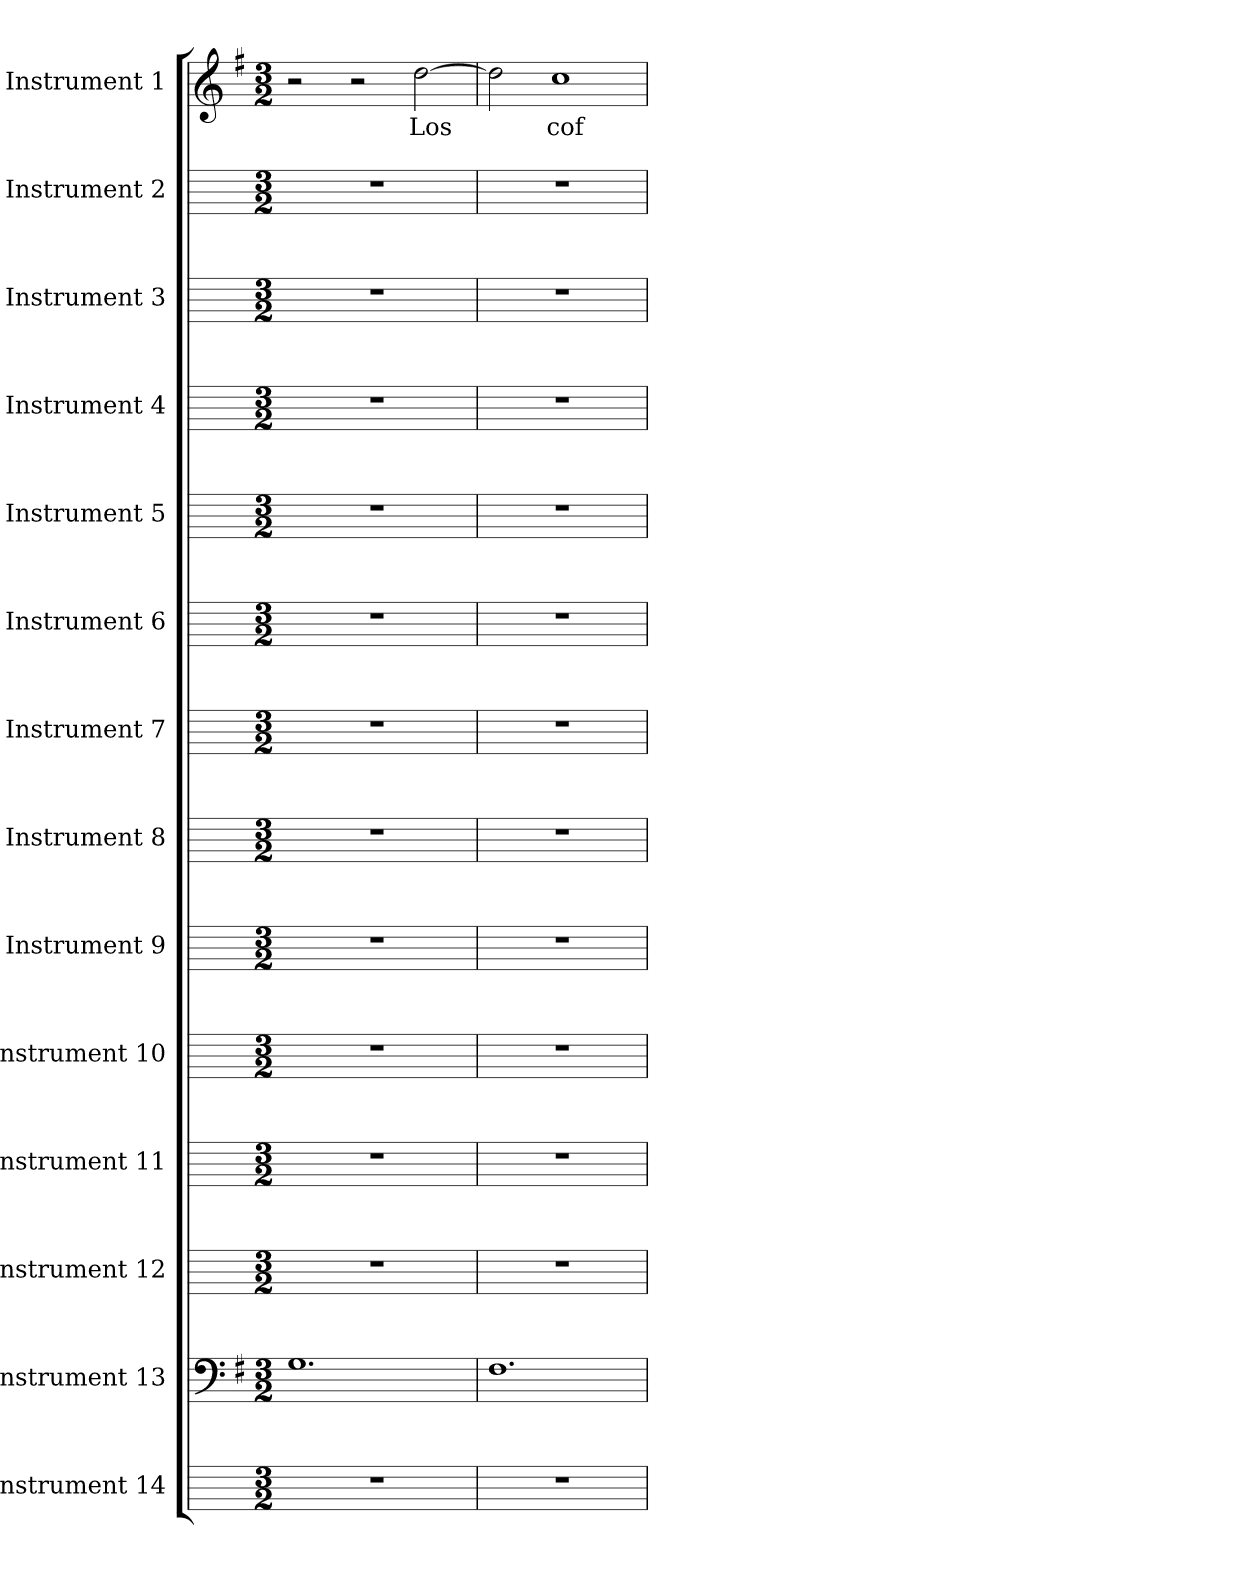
**kern	**kern	**kern	**kern	**kern	**kern	**kern	**kern	**kern	**kern	**kern	**kern	**kern	**kern	**text
*part14	*part13	*part12	*part11	*part10	*part9	*part8	*part7	*part6	*part5	*part4	*part3	*part2	*part1	*part1
*staff14	*staff13	*staff12	*staff11	*staff10	*staff9	*staff8	*staff7	*staff6	*staff5	*staff4	*staff3	*staff2	*staff1	*staff1
*I"Instrument 14	*I"Instrument 13	*I"Instrument 12	*I"Instrument 11	*I"Instrument 10	*I"Instrument 9	*I"Instrument 8	*I"Instrument 7	*I"Instrument 6	*I"Instrument 5	*I"Instrument 4	*I"Instrument 3	*I"Instrument 2	*I"Instrument 1	*
!!LO:PB:g=z
*stria5	*stria5	*stria5	*stria5	*stria5	*stria5	*stria5	*stria5	*stria5	*stria5	*stria5	*stria5	*stria5	*stria5	*
*	*clefF4	*	*	*	*	*	*	*	*	*	*	*	*clefG2	*
*k[]	*k[f#]	*k[]	*k[]	*k[]	*k[]	*k[]	*k[]	*k[]	*k[]	*k[]	*k[]	*k[]	*k[f#]	*
*C:	*G:	*C:	*C:	*C:	*C:	*C:	*C:	*C:	*C:	*C:	*C:	*C:	*G:	*
*M3/2	*M3/2	*M3/2	*M3/2	*M3/2	*M3/2	*M3/2	*M3/2	*M3/2	*M3/2	*M3/2	*M3/2	*M3/2	*M3/2	*
=1	=1	=1	=1	=1	=1	=1	=1	=1	=1	=1	=1	=1	=1	=1
1.r	1.G	1.r	1.r	1.r	1.r	1.r	1.r	1.r	1.r	1.r	1.r	1.r	2r	.
.	.	.	.	.	.	.	.	.	.	.	.	.	2r	.
!	!	!	!	!	!	!	!	!	!	!	!	!	!	!LO:LY:b:cj
.	.	.	.	.	.	.	.	.	.	.	.	.	[>2dd\	Los
=2	=2	=2	=2	=2	=2	=2	=2	=2	=2	=2	=2	=2	=2	=2
!	!	!	!	!	!	!	!	!	!	!	!	!	!	!LO:LY:b:cj
1.r	1.F#	1.r	1.r	1.r	1.r	1.r	1.r	1.r	1.r	1.r	1.r	1.r	2dd\]	.
!	!	!	!	!	!	!	!	!	!	!	!	!	!	!LO:LY:b:cj
.	.	.	.	.	.	.	.	.	.	.	.	.	1cc	cof-
=	=	=	=	=	=	=	=	=	=	=	=	=	=	=
*-	*-	*-	*-	*-	*-	*-	*-	*-	*-	*-	*-	*-	*-	*-
